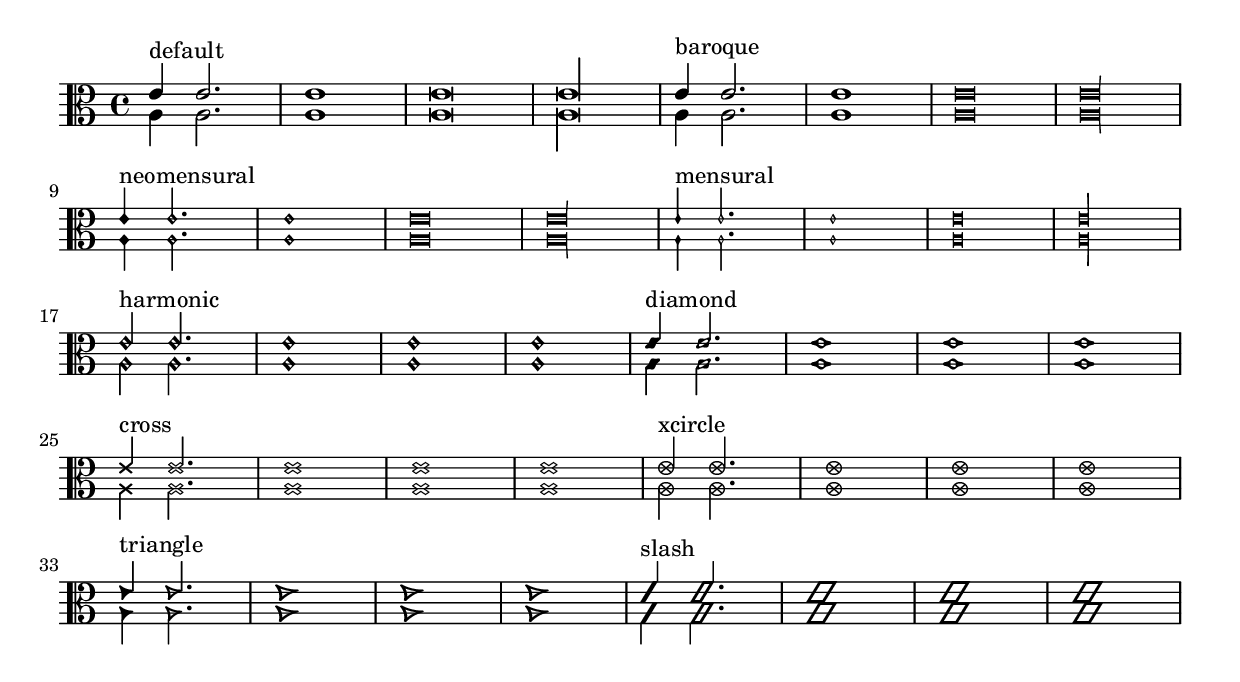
\version "2.3.22"
\header{
texidoc="
Note head shapes may be set from several choices.  
The stem endings should be adjusted according to the note head.  
If you want different note head styles on one stem,
you must create a special context.

Harmonic notes have a different shape and different
dimensions. 
"
}

pattern =  <<
      \new Voice {
        \override Stem  #'direction = #UP
        e'4
         e'2. e'1 e'\breve*1/2 e'\longa*1/4
      }
      \new Voice {
        \override Stem  #'direction = #DOWN
         a4 a2. a1 a\breve*1/2 a\longa*1/4
      }
    >>

\score {
   \transpose c c {
    \clef C

    \override Staff.NoteHead  #'style = #'default
    s1*0^\markup { "default" }
    \pattern

    \override Staff.NoteHead  #'style = #'baroque
    s1*0^\markup { "baroque" }
    \pattern
        \break

    \override Staff.NoteHead  #'style = #'neomensural
    s1*0^\markup { "neomensural" }
    \pattern

    \override Staff.NoteHead  #'style = #'mensural
    s1*0^\markup { "mensural" }
    \pattern
    
    \break

    \override Staff.NoteHead  #'style = #'harmonic
    s1*0^\markup { "harmonic" }
    \pattern

    \override Staff.NoteHead  #'style = #'diamond
    s1*0^\markup { "diamond" }
    \pattern
    \break

    \override Staff.NoteHead  #'style = #'cross
    s1*0^\markup { "cross" }
    \pattern

    \override Staff.NoteHead  #'style = #'xcircle
    s1*0^\markup { "xcircle" }
\pattern
    
    \break

    \override Staff.NoteHead  #'style = #'triangle
    s1*0^\markup { "triangle" }
    \pattern
    

    \override Staff.NoteHead  #'style = #'slash
    s1*0^\markup { "slash" }
    \pattern
    \break
  }

  \layout {
    indent = 0.0
    raggedright = ##t
  }
}
